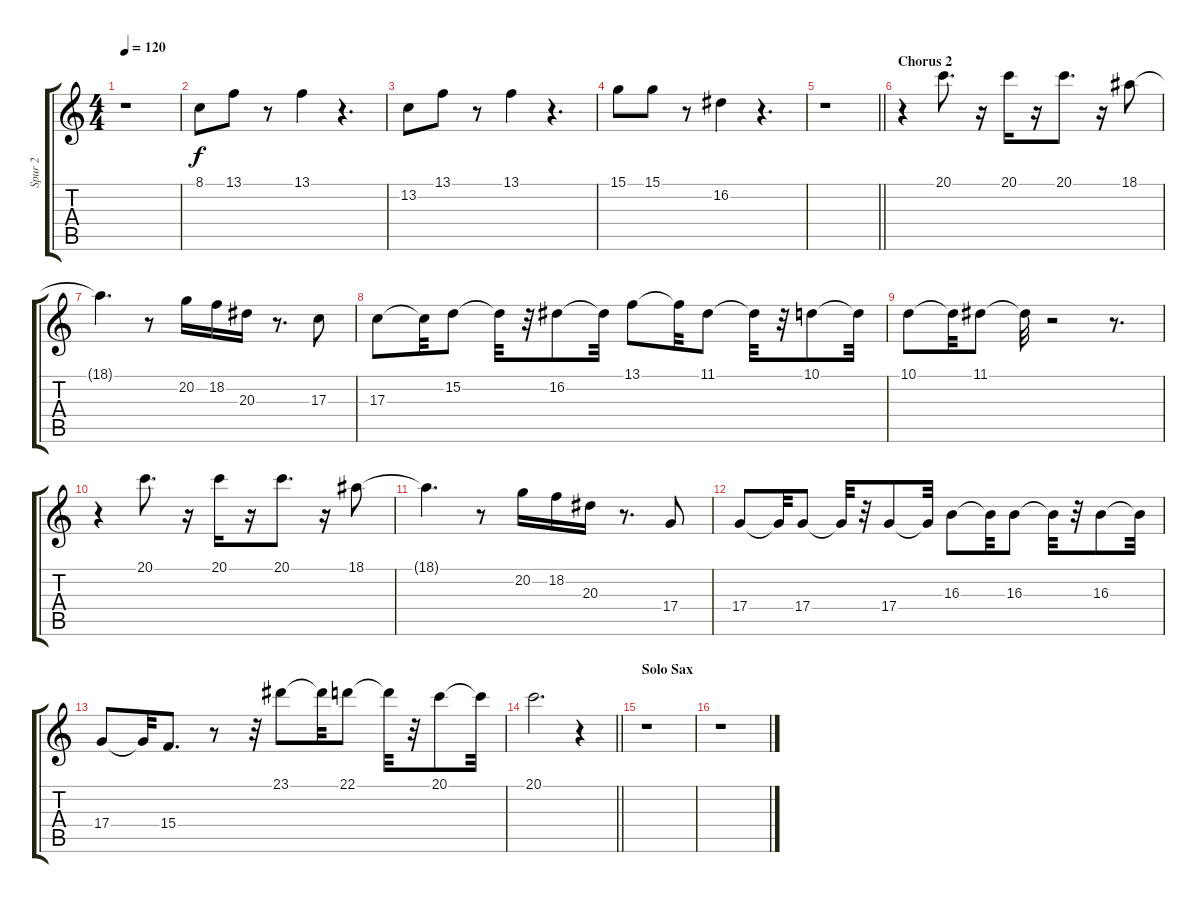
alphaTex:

\track ("Spur 2" "Spur 2") {instrument blownbottle}
\staff {score tabs}
\tuning (E4 B3 G3 D3 A2 E2) {hide}
\ts (4 4)
\tempo 120
\clef g2
\ks c
r.1{dy f} |
8.1.8 13.1.8 r.8 13.1.4 r.4{d} |
13.2.8 13.1.8 r.8 13.1.4 r.4{d} |
15.1.8 15.1.8 r.8 16.2.4 r.4{d} |
\barLineRight lightlight
r.1 |
\section ("" "Chorus 2")
r.4 20.1.8{d} r.16 20.1.16 r.16 20.1.8{d} r.16 18.1.8 |
18.1{t}.4{d} r.8 20.2.16 18.2.16 20.3.16 r.8{d} 17.3.8 |
17.3.8 17.3{t}.32 15.2.8 15.2{t}.32 r.32 16.2.8 16.2{t}.32 13.1.8 13.1{t}.32 11.1.8 11.1{t}.32 r.32 10.1.8 10.1{t}.32 |
10.1.8 10.1{t}.32 11.1.8 11.1{t}.32 r.2 r.8{d} |
r.4 20.1.8{d} r.16 20.1.16 r.16 20.1.8{d} r.16 18.1.8 |
18.1{t}.4{d} r.8 20.2.16 18.2.16 20.3.16 r.8{d} 17.4.8 |
17.4.8 17.4{t}.32 17.4.8 17.4{t}.32 r.32 17.4.8 17.4{t}.32 16.3.8 16.3{t}.32 16.3.8 16.3{t}.32 r.32 16.3.8 16.3{t}.32 |
17.4.8 17.4{t}.32 15.4.8{d} r.8 r.32 23.1.8 23.1{t}.32 22.1.8 22.1{t}.32 r.32 20.1.8 20.1{t}.32 |
\barLineRight lightlight
20.1.2{d} r.4 |
\section ("" "Solo Sax")
r.1 |
r.1
